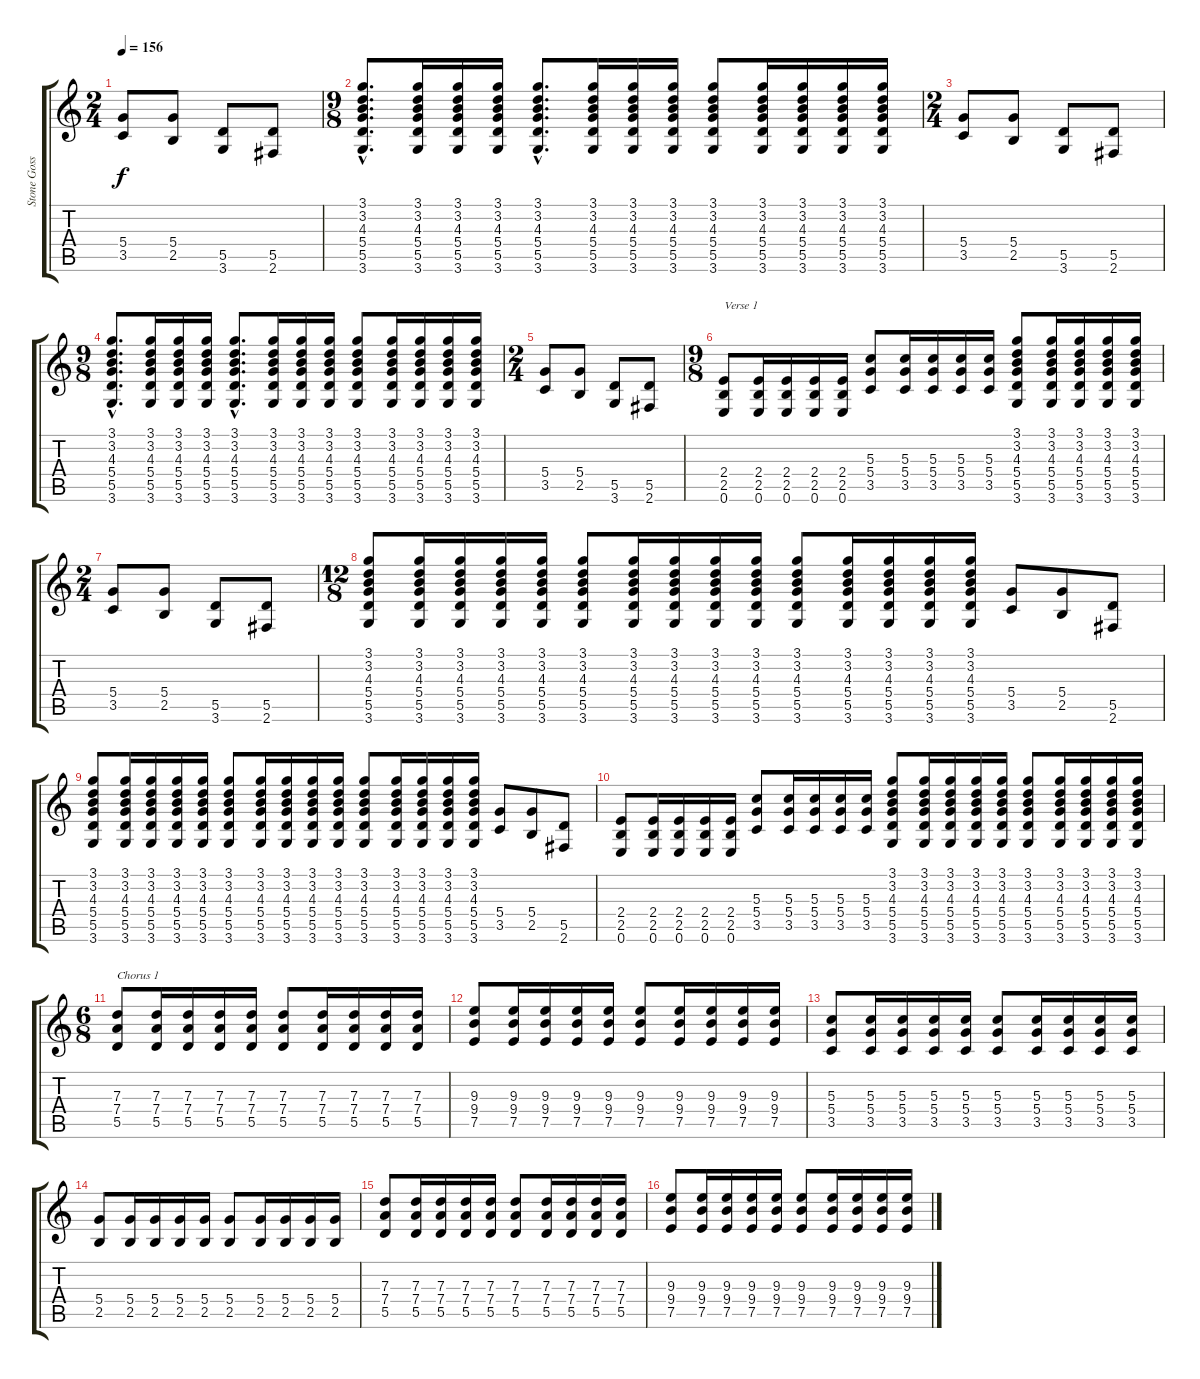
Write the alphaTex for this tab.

\track ("Stone Gossard" "Stone Goss") {instrument acousticguitarsteel}
\staff {score tabs}
\tuning (E4 B3 G3 D3 A2 E2) {hide}
\ts (2 4)
\tempo 156
\clef g2
\ks c
(5.4 3.5).8{dy f instrument acousticguitarsteel} (5.4 2.5).8 (5.5 3.6).8 (5.5 2.6).8 |
\ts (9 8)
(3.1{hac} 3.2{hac} 4.3{hac} 5.4{hac} 5.5{hac} 3.6{hac}).8{d} (3.1 3.2 4.3 5.4 5.5 3.6).16 (3.1 3.2 4.3 5.4 5.5 3.6).16 (3.1 3.2 4.3 5.4 5.5 3.6).16 (3.1{hac} 3.2{hac} 4.3{hac} 5.4{hac} 5.5{hac} 3.6{hac}).8{d} (3.1 3.2 4.3 5.4 5.5 3.6).16 (3.1 3.2 4.3 5.4 5.5 3.6).16 (3.1 3.2 4.3 5.4 5.5 3.6).16 (3.1 3.2 4.3 5.4 5.5 3.6).8 (3.1 3.2 4.3 5.4 5.5 3.6).16 (3.1 3.2 4.3 5.4 5.5 3.6).16 (3.1 3.2 4.3 5.4 5.5 3.6).16 (3.1 3.2 4.3 5.4 5.5 3.6).16 |
\ts (2 4)
(5.4 3.5).8 (5.4 2.5).8 (5.5 3.6).8 (5.5 2.6).8 |
\ts (9 8)
(3.1{hac} 3.2{hac} 4.3{hac} 5.4{hac} 5.5{hac} 3.6{hac}).8{d} (3.1 3.2 4.3 5.4 5.5 3.6).16 (3.1 3.2 4.3 5.4 5.5 3.6).16 (3.1 3.2 4.3 5.4 5.5 3.6).16 (3.1{hac} 3.2{hac} 4.3{hac} 5.4{hac} 5.5{hac} 3.6{hac}).8{d} (3.1 3.2 4.3 5.4 5.5 3.6).16 (3.1 3.2 4.3 5.4 5.5 3.6).16 (3.1 3.2 4.3 5.4 5.5 3.6).16 (3.1 3.2 4.3 5.4 5.5 3.6).8 (3.1 3.2 4.3 5.4 5.5 3.6).16 (3.1 3.2 4.3 5.4 5.5 3.6).16 (3.1 3.2 4.3 5.4 5.5 3.6).16 (3.1 3.2 4.3 5.4 5.5 3.6).16 |
\ts (2 4)
(5.4 3.5).8 (5.4 2.5).8 (5.5 3.6).8 (5.5 2.6).8 |
\ts (9 8)
(2.4 2.5 0.6).8{txt "Verse 1"} (2.4 2.5 0.6).16 (2.4 2.5 0.6).16 (2.4 2.5 0.6).16 (2.4 2.5 0.6).16 (5.3 5.4 3.5).8 (5.3 5.4 3.5).16 (5.3 5.4 3.5).16 (5.3 5.4 3.5).16 (5.3 5.4 3.5).16 (3.1 3.2 4.3 5.4 5.5 3.6).8 (3.1 3.2 4.3 5.4 5.5 3.6).16 (3.1 3.2 4.3 5.4 5.5 3.6).16 (3.1 3.2 4.3 5.4 5.5 3.6).16 (3.1 3.2 4.3 5.4 5.5 3.6).16 |
\ts (2 4)
(5.4 3.5).8 (5.4 2.5).8 (5.5 3.6).8 (5.5 2.6).8 |
\ts (12 8)
(3.1 3.2 4.3 5.4 5.5 3.6).8 (3.1 3.2 4.3 5.4 5.5 3.6).16 (3.1 3.2 4.3 5.4 5.5 3.6).16 (3.1 3.2 4.3 5.4 5.5 3.6).16 (3.1 3.2 4.3 5.4 5.5 3.6).16 (3.1 3.2 4.3 5.4 5.5 3.6).8 (3.1 3.2 4.3 5.4 5.5 3.6).16 (3.1 3.2 4.3 5.4 5.5 3.6).16 (3.1 3.2 4.3 5.4 5.5 3.6).16 (3.1 3.2 4.3 5.4 5.5 3.6).16 (3.1 3.2 4.3 5.4 5.5 3.6).8 (3.1 3.2 4.3 5.4 5.5 3.6).16 (3.1 3.2 4.3 5.4 5.5 3.6).16 (3.1 3.2 4.3 5.4 5.5 3.6).16 (3.1 3.2 4.3 5.4 5.5 3.6).16 (5.4 3.5).8 (5.4 2.5).8 (5.5 2.6).8 |
(3.1 3.2 4.3 5.4 5.5 3.6).8 (3.1 3.2 4.3 5.4 5.5 3.6).16 (3.1 3.2 4.3 5.4 5.5 3.6).16 (3.1 3.2 4.3 5.4 5.5 3.6).16 (3.1 3.2 4.3 5.4 5.5 3.6).16 (3.1 3.2 4.3 5.4 5.5 3.6).8 (3.1 3.2 4.3 5.4 5.5 3.6).16 (3.1 3.2 4.3 5.4 5.5 3.6).16 (3.1 3.2 4.3 5.4 5.5 3.6).16 (3.1 3.2 4.3 5.4 5.5 3.6).16 (3.1 3.2 4.3 5.4 5.5 3.6).8 (3.1 3.2 4.3 5.4 5.5 3.6).16 (3.1 3.2 4.3 5.4 5.5 3.6).16 (3.1 3.2 4.3 5.4 5.5 3.6).16 (3.1 3.2 4.3 5.4 5.5 3.6).16 (5.4 3.5).8 (5.4 2.5).8 (5.5 2.6).8 |
(2.4 2.5 0.6).8 (2.4 2.5 0.6).16 (2.4 2.5 0.6).16 (2.4 2.5 0.6).16 (2.4 2.5 0.6).16 (5.3 5.4 3.5).8 (5.3 5.4 3.5).16 (5.3 5.4 3.5).16 (5.3 5.4 3.5).16 (5.3 5.4 3.5).16 (3.1 3.2 4.3 5.4 5.5 3.6).8 (3.1 3.2 4.3 5.4 5.5 3.6).16 (3.1 3.2 4.3 5.4 5.5 3.6).16 (3.1 3.2 4.3 5.4 5.5 3.6).16 (3.1 3.2 4.3 5.4 5.5 3.6).16 (3.1 3.2 4.3 5.4 5.5 3.6).8 (3.1 3.2 4.3 5.4 5.5 3.6).16 (3.1 3.2 4.3 5.4 5.5 3.6).16 (3.1 3.2 4.3 5.4 5.5 3.6).16 (3.1 3.2 4.3 5.4 5.5 3.6).16 |
\ts (6 8)
(7.3 7.4 5.5).8{txt "Chorus 1"} (7.3 7.4 5.5).16 (7.3 7.4 5.5).16 (7.3 7.4 5.5).16 (7.3 7.4 5.5).16 (7.3 7.4 5.5).8 (7.3 7.4 5.5).16 (7.3 7.4 5.5).16 (7.3 7.4 5.5).16 (7.3 7.4 5.5).16 |
(9.3 9.4 7.5).8 (9.3 9.4 7.5).16 (9.3 9.4 7.5).16 (9.3 9.4 7.5).16 (9.3 9.4 7.5).16 (9.3 9.4 7.5).8 (9.3 9.4 7.5).16 (9.3 9.4 7.5).16 (9.3 9.4 7.5).16 (9.3 9.4 7.5).16 |
(5.3 5.4 3.5).8 (5.3 5.4 3.5).16 (5.3 5.4 3.5).16 (5.3 5.4 3.5).16 (5.3 5.4 3.5).16 (5.3 5.4 3.5).8 (5.3 5.4 3.5).16 (5.3 5.4 3.5).16 (5.3 5.4 3.5).16 (5.3 5.4 3.5).16 |
(5.4 2.5).8 (5.4 2.5).16 (5.4 2.5).16 (5.4 2.5).16 (5.4 2.5).16 (5.4 2.5).8 (5.4 2.5).16 (5.4 2.5).16 (5.4 2.5).16 (5.4 2.5).16 |
(7.3 7.4 5.5).8 (7.3 7.4 5.5).16 (7.3 7.4 5.5).16 (7.3 7.4 5.5).16 (7.3 7.4 5.5).16 (7.3 7.4 5.5).8 (7.3 7.4 5.5).16 (7.3 7.4 5.5).16 (7.3 7.4 5.5).16 (7.3 7.4 5.5).16 |
(9.3 9.4 7.5).8 (9.3 9.4 7.5).16 (9.3 9.4 7.5).16 (9.3 9.4 7.5).16 (9.3 9.4 7.5).16 (9.3 9.4 7.5).8 (9.3 9.4 7.5).16 (9.3 9.4 7.5).16 (9.3 9.4 7.5).16 (9.3 9.4 7.5).16
